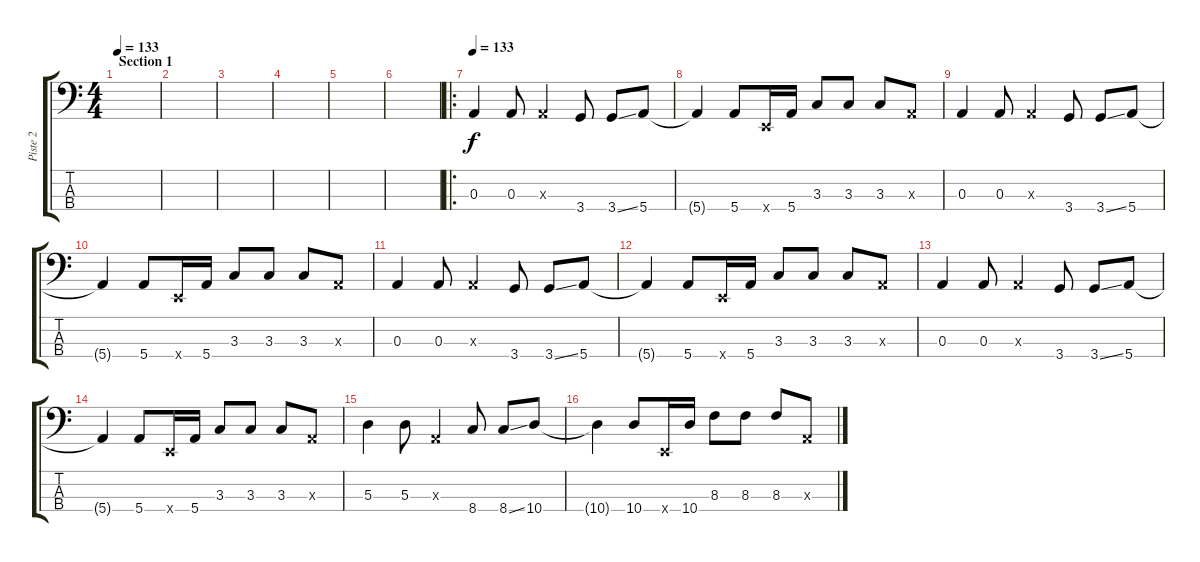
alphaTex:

\track ("Piste 2" "Piste 2") {instrument electricbassfinger}
\staff {score tabs}
\tuning (G2 D2 A1 E1) {hide}
\ts (4 4)
\section ("" "Section 1")
\tempo 133
\tempo 135
\tempo 133
\clef f4
\ks c
|
|
|
|
|
|
\ro
\tempo 133
0.3.4 0.3.8 0.3{x}.4 3.4.8 3.4{ss}.8 5.4.8 |
5.4{t}.4 5.4.8 0.4{x}.16 5.4.16 3.3.8 3.3.8 3.3.8 0.3{x}.8 |
0.3.4 0.3.8 0.3{x}.4 3.4.8 3.4{ss}.8 5.4.8 |
5.4{t}.4 5.4.8 0.4{x}.16 5.4.16 3.3.8 3.3.8 3.3.8 0.3{x}.8 |
0.3.4 0.3.8 0.3{x}.4 3.4.8 3.4{ss}.8 5.4.8 |
5.4{t}.4 5.4.8 0.4{x}.16 5.4.16 3.3.8 3.3.8 3.3.8 0.3{x}.8 |
0.3.4 0.3.8 0.3{x}.4 3.4.8 3.4{ss}.8 5.4.8 |
5.4{t}.4 5.4.8 0.4{x}.16 5.4.16 3.3.8 3.3.8 3.3.8 0.3{x}.8 |
5.3.4 5.3.8 0.3{x}.4 8.4.8 8.4{ss}.8 10.4.8 |
10.4{t}.4 10.4.8 0.4{x}.16 10.4.16 8.3.8 8.3.8 8.3.8 0.3{x}.8
